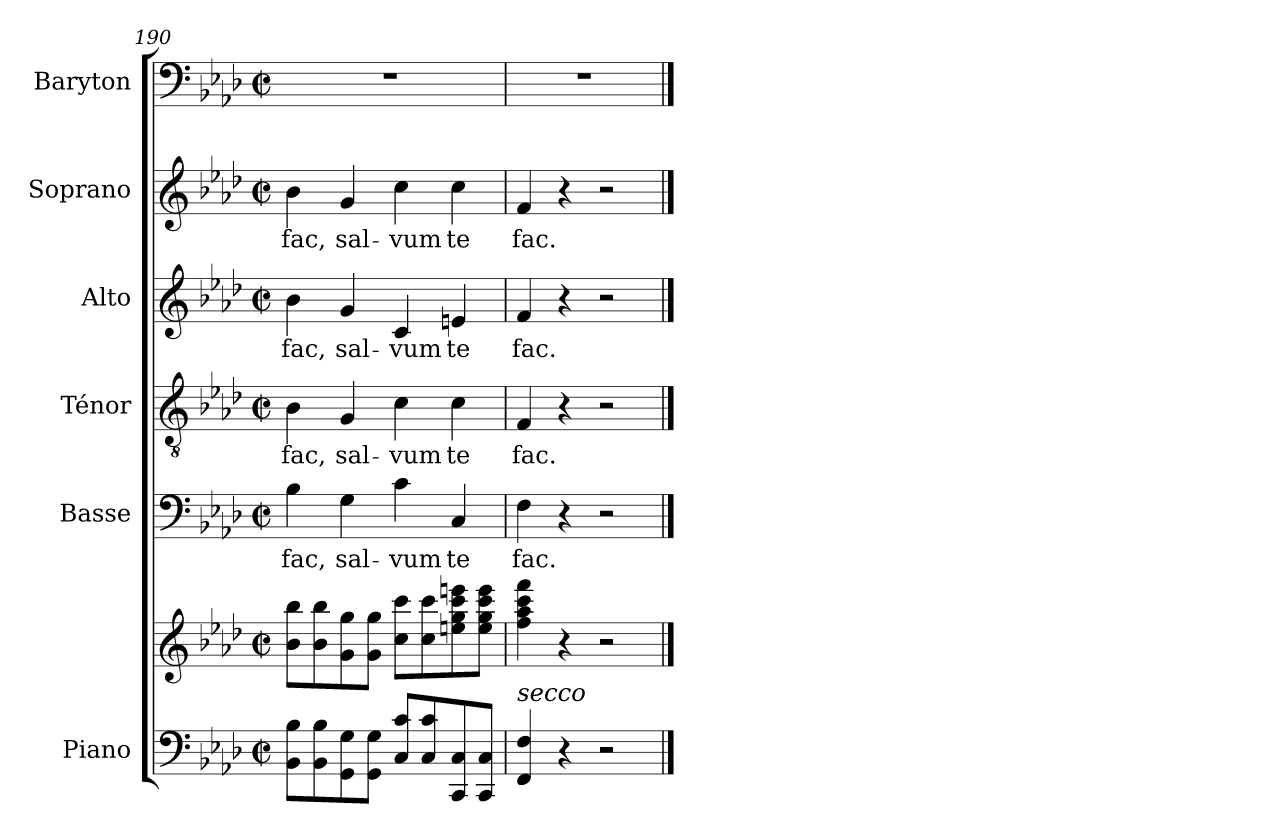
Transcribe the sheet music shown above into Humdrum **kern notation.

**kern	**kern	**kern	**text	**kern	**text	**kern	**text	**kern	**text	**kern
*part6	*part6	*part5	*part5	*part4	*part4	*part3	*part3	*part2	*part2	*part1
*staff7	*staff6	*staff5	*staff5	*staff4	*staff4	*staff3	*staff3	*staff2	*staff2	*staff1
*I"Piano	*	*I"Basse	*	*I"Ténor	*	*I"Alto	*	*I"Soprano	*	*I"Baryton
*I'Pno.	*	*I'B.	*	*I'T.	*	*I'Alt.	*	*I'So.	*	*I'Bar.
*clefF4	*clefG2	*clefF4	*	*clefGv2	*	*clefG2	*	*clefG2	*	*clefF4
*k[b-e-a-d-]	*k[b-e-a-d-]	*k[b-e-a-d-]	*	*k[b-e-a-d-]	*	*k[b-e-a-d-]	*	*k[b-e-a-d-]	*	*k[b-e-a-d-]
*M4/4	*M4/4	*M4/4	*	*M4/4	*	*M4/4	*	*M4/4	*	*M4/4
*met(c|)	*met(c|)	*met(c|)	*	*met(c|)	*	*met(c|)	*	*met(c|)	*	*met(c|)
=190	=190	=190	=190	=190	=190	=190	=190	=190	=190	=190
!	!	!	!LO:LY:b	!	!LO:LY:b	!	!LO:LY:b	!	!LO:LY:b	!
8BB-\ 8B-\L	8b-\ 8bb-\L	4B-\	fac,	4B-\	fac,	4b-\	fac,	4b-\	fac,	1r
8BB-\ 8B-\	8b-\ 8bb-\	.	.	.	.	.	.	.	.	.
!	!	!	!LO:LY:b	!	!LO:LY:b	!	!LO:LY:b	!	!LO:LY:b	!
8GG\ 8G\	8g\ 8gg\	4G\	sal-	4G/	sal-	4g/	sal-	4g/	sal-	.
8GG\ 8G\J	8g\ 8gg\J	.	.	.	.	.	.	.	.	.
!	!	!	!LO:LY:b	!	!LO:LY:b	!	!LO:LY:b	!	!LO:LY:b	!
8C/ 8c/L	8cc\ 8ccc\L	4c\	-vum	4c\	-vum	4c/	-vum	4cc\	-vum	.
8C/ 8c/	8cc\ 8ccc\	.	.	.	.	.	.	.	.	.
!	!	!	!LO:LY:b	!	!LO:LY:b	!	!LO:LY:b	!	!LO:LY:b	!
8CC/ 8C/	8een\ 8gg\ 8ccc\ 8eeen\	4C/	te	4c\	te	4en/	te	4cc\	te	.
8CC/ 8C/J	8ee\ 8gg\ 8ccc\ 8eee\J	.	.	.	.	.	.	.	.	.
=191	=191	=191	=191	=191	=191	=191	=191	=191	=191	=191
!LO:TX:a:i:t=secco	!	!	!	!	!	!	!	!	!	!
!	!	!	!LO:LY:b	!	!LO:LY:b	!	!LO:LY:b	!	!LO:LY:b	!
4FF/ 4F/	4ff\ 4aa-\ 4ccc\ 4fff\	4F\	fac.	4F/	fac.	4f/	fac.	4f/	fac.	1r
4r	4r	4r	.	4r	.	4r	.	4r	.	.
2r	2r	2r	.	2r	.	2r	.	2r	.	.
==	==	==	==	==	==	==	==	==	==	==
*-	*-	*-	*-	*-	*-	*-	*-	*-	*-	*-
